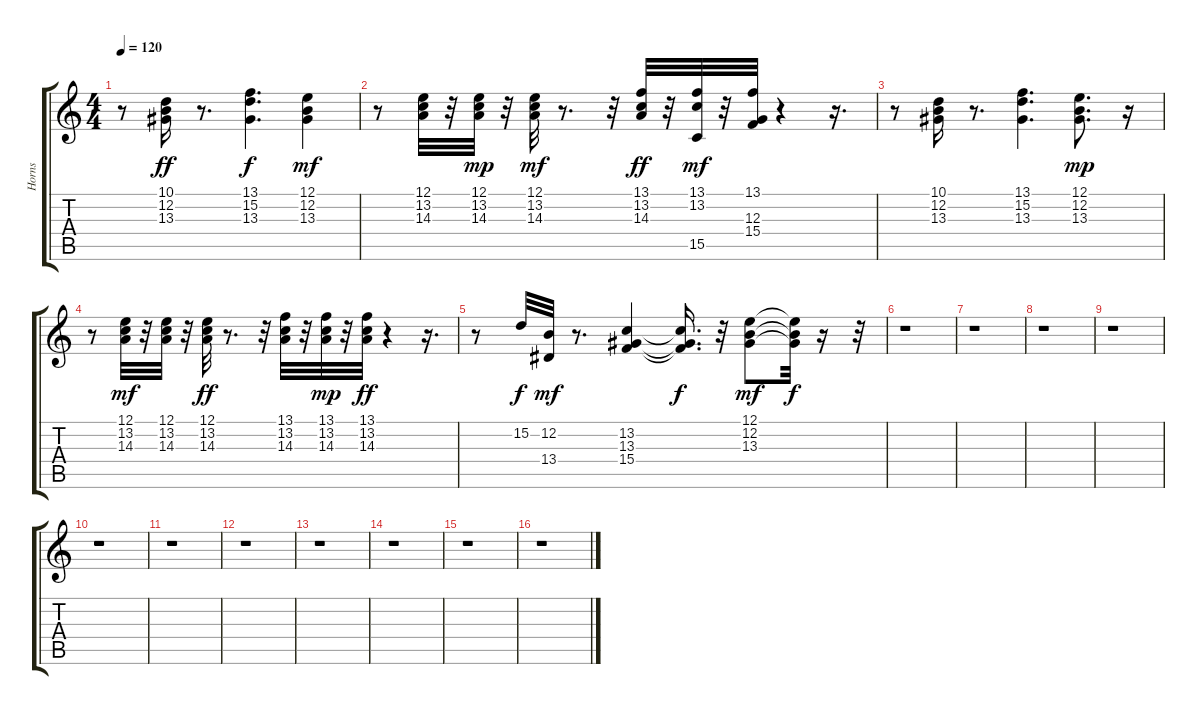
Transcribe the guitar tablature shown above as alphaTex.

\track ("Horns" "Horns") {instrument brasssection}
\staff {score tabs}
\tuning (E4 B3 G3 D3 A2 E2) {hide}
\ts (4 4)
\tempo 120
\clef g2
\ks c
r.8{dy ff} (10.1 12.2 13.3).16 r.8{d} (13.1 15.2 13.3).4{d dy f} (12.1 12.2 13.3).4{dy mf} |
r.8 (12.1 13.2 14.3).32 r.32 (12.1 13.2 14.3).32{dy mp} r.32 (12.1 13.2 14.3).32{dy mf} r.8{d} r.32 (13.1 13.2 14.3).32{dy ff} r.32 (13.1 13.2 15.5).32{dy mf} r.32 (13.1 12.3 15.4).32 r.4 r.16{d} |
r.8 (10.1 12.2 13.3).16 r.8{d} (13.1 15.2 13.3).4{d} (12.1 12.2 13.3).8{d dy mp} r.16 |
r.8 (12.1 13.2 14.3).32{dy mf} r.32 (12.1 13.2 14.3).32 r.32 (12.1 13.2 14.3).32{dy ff} r.8{d} r.32 (13.1 13.2 14.3).32 r.32 (13.1 13.2 14.3).32{dy mp} r.32 (13.1 13.2 14.3).32{dy ff} r.4 r.16{d} |
r.8 15.2.32{dy f} (12.2 13.4).32{dy mf} r.8{d} (13.2 13.3 15.4).4 (13.2{t} 13.3{t} 15.4{t}).16{d dy f} r.32 (12.1 12.2 13.3).8{dy mf} (12.1{t} 12.2{t} 13.3{t}).32{dy f} r.16 r.32 |
r.1 |
r.1 |
r.1 |
r.1 |
r.1 |
r.1 |
r.1 |
r.1 |
r.1 |
r.1 |
r.1
